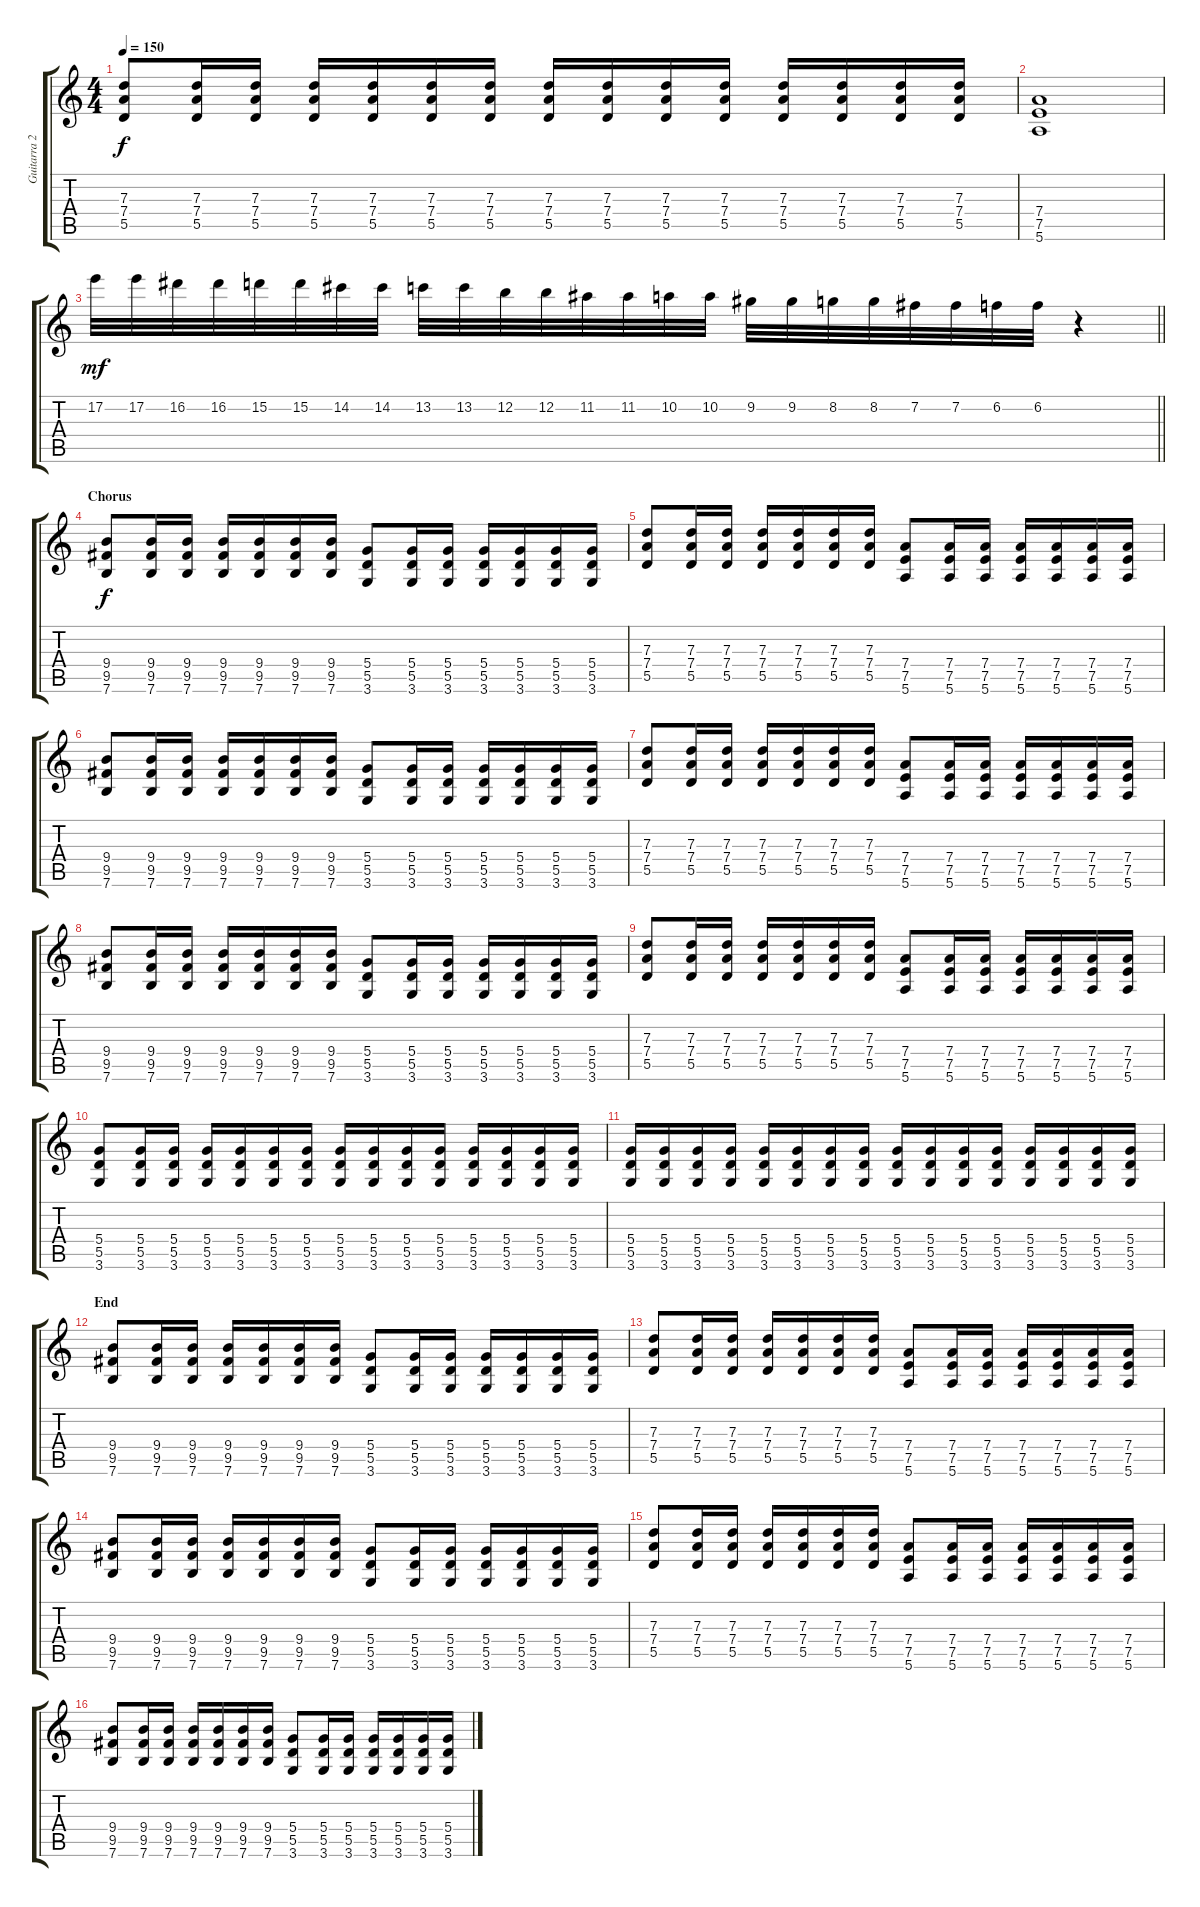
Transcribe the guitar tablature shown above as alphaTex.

\track ("Guitarra 2 - Erik" "Guitarra 2") {instrument distortionguitar}
\staff {score tabs}
\tuning (E4 B3 G3 D3 A2 E2) {hide}
\ts (4 4)
\tempo 150
\clef g2
\ks c
(7.3 7.4 5.5).8{dy f} (7.3 7.4 5.5).16 (7.3 7.4 5.5).16 (7.3 7.4 5.5).16 (7.3 7.4 5.5).16 (7.3 7.4 5.5).16 (7.3 7.4 5.5).16 (7.3 7.4 5.5).16 (7.3 7.4 5.5).16 (7.3 7.4 5.5).16 (7.3 7.4 5.5).16 (7.3 7.4 5.5).16 (7.3 7.4 5.5).16 (7.3 7.4 5.5).16 (7.3 7.4 5.5).16 |
(7.4 7.5 5.6).1 |
\barLineRight lightlight
17.2.32{dy mf instrument guitarfretnoise} 17.2.32 16.2.32 16.2.32 15.2.32 15.2.32 14.2.32 14.2.32 13.2.32 13.2.32 12.2.32 12.2.32 11.2.32 11.2.32 10.2.32 10.2.32 9.2.32 9.2.32 8.2.32 8.2.32 7.2.32 7.2.32 6.2.32 6.2.32 r.4 |
\section ("" "Chorus")
(9.4 9.5 7.6).8{dy f instrument distortionguitar} (9.4 9.5 7.6).16 (9.4 9.5 7.6).16 (9.4 9.5 7.6).16 (9.4 9.5 7.6).16 (9.4 9.5 7.6).16 (9.4 9.5 7.6).16 (5.4 5.5 3.6).8 (5.4 5.5 3.6).16 (5.4 5.5 3.6).16 (5.4 5.5 3.6).16 (5.4 5.5 3.6).16 (5.4 5.5 3.6).16 (5.4 5.5 3.6).16 |
(7.3 7.4 5.5).8 (7.3 7.4 5.5).16 (7.3 7.4 5.5).16 (7.3 7.4 5.5).16 (7.3 7.4 5.5).16 (7.3 7.4 5.5).16 (7.3 7.4 5.5).16 (7.4 7.5 5.6).8 (7.4 7.5 5.6).16 (7.4 7.5 5.6).16 (7.4 7.5 5.6).16 (7.4 7.5 5.6).16 (7.4 7.5 5.6).16 (7.4 7.5 5.6).16 |
(9.4 9.5 7.6).8 (9.4 9.5 7.6).16 (9.4 9.5 7.6).16 (9.4 9.5 7.6).16 (9.4 9.5 7.6).16 (9.4 9.5 7.6).16 (9.4 9.5 7.6).16 (5.4 5.5 3.6).8 (5.4 5.5 3.6).16 (5.4 5.5 3.6).16 (5.4 5.5 3.6).16 (5.4 5.5 3.6).16 (5.4 5.5 3.6).16 (5.4 5.5 3.6).16 |
(7.3 7.4 5.5).8 (7.3 7.4 5.5).16 (7.3 7.4 5.5).16 (7.3 7.4 5.5).16 (7.3 7.4 5.5).16 (7.3 7.4 5.5).16 (7.3 7.4 5.5).16 (7.4 7.5 5.6).8 (7.4 7.5 5.6).16 (7.4 7.5 5.6).16 (7.4 7.5 5.6).16 (7.4 7.5 5.6).16 (7.4 7.5 5.6).16 (7.4 7.5 5.6).16 |
(9.4 9.5 7.6).8 (9.4 9.5 7.6).16 (9.4 9.5 7.6).16 (9.4 9.5 7.6).16 (9.4 9.5 7.6).16 (9.4 9.5 7.6).16 (9.4 9.5 7.6).16 (5.4 5.5 3.6).8 (5.4 5.5 3.6).16 (5.4 5.5 3.6).16 (5.4 5.5 3.6).16 (5.4 5.5 3.6).16 (5.4 5.5 3.6).16 (5.4 5.5 3.6).16 |
(7.3 7.4 5.5).8 (7.3 7.4 5.5).16 (7.3 7.4 5.5).16 (7.3 7.4 5.5).16 (7.3 7.4 5.5).16 (7.3 7.4 5.5).16 (7.3 7.4 5.5).16 (7.4 7.5 5.6).8 (7.4 7.5 5.6).16 (7.4 7.5 5.6).16 (7.4 7.5 5.6).16 (7.4 7.5 5.6).16 (7.4 7.5 5.6).16 (7.4 7.5 5.6).16 |
(5.4 5.5 3.6).8 (5.4 5.5 3.6).16 (5.4 5.5 3.6).16 (5.4 5.5 3.6).16 (5.4 5.5 3.6).16 (5.4 5.5 3.6).16 (5.4 5.5 3.6).16 (5.4 5.5 3.6).16 (5.4 5.5 3.6).16 (5.4 5.5 3.6).16 (5.4 5.5 3.6).16 (5.4 5.5 3.6).16 (5.4 5.5 3.6).16 (5.4 5.5 3.6).16 (5.4 5.5 3.6).16 |
(5.4 5.5 3.6).16 (5.4 5.5 3.6).16 (5.4 5.5 3.6).16 (5.4 5.5 3.6).16 (5.4 5.5 3.6).16 (5.4 5.5 3.6).16 (5.4 5.5 3.6).16 (5.4 5.5 3.6).16 (5.4 5.5 3.6).16 (5.4 5.5 3.6).16 (5.4 5.5 3.6).16 (5.4 5.5 3.6).16 (5.4 5.5 3.6).16 (5.4 5.5 3.6).16 (5.4 5.5 3.6).16 (5.4 5.5 3.6).16 |
\section ("" "End")
(9.4 9.5 7.6).8 (9.4 9.5 7.6).16 (9.4 9.5 7.6).16 (9.4 9.5 7.6).16 (9.4 9.5 7.6).16 (9.4 9.5 7.6).16 (9.4 9.5 7.6).16 (5.4 5.5 3.6).8 (5.4 5.5 3.6).16 (5.4 5.5 3.6).16 (5.4 5.5 3.6).16 (5.4 5.5 3.6).16 (5.4 5.5 3.6).16 (5.4 5.5 3.6).16 |
(7.3 7.4 5.5).8 (7.3 7.4 5.5).16 (7.3 7.4 5.5).16 (7.3 7.4 5.5).16 (7.3 7.4 5.5).16 (7.3 7.4 5.5).16 (7.3 7.4 5.5).16 (7.4 7.5 5.6).8 (7.4 7.5 5.6).16 (7.4 7.5 5.6).16 (7.4 7.5 5.6).16 (7.4 7.5 5.6).16 (7.4 7.5 5.6).16 (7.4 7.5 5.6).16 |
(9.4 9.5 7.6).8 (9.4 9.5 7.6).16 (9.4 9.5 7.6).16 (9.4 9.5 7.6).16 (9.4 9.5 7.6).16 (9.4 9.5 7.6).16 (9.4 9.5 7.6).16 (5.4 5.5 3.6).8 (5.4 5.5 3.6).16 (5.4 5.5 3.6).16 (5.4 5.5 3.6).16 (5.4 5.5 3.6).16 (5.4 5.5 3.6).16 (5.4 5.5 3.6).16 |
(7.3 7.4 5.5).8 (7.3 7.4 5.5).16 (7.3 7.4 5.5).16 (7.3 7.4 5.5).16 (7.3 7.4 5.5).16 (7.3 7.4 5.5).16 (7.3 7.4 5.5).16 (7.4 7.5 5.6).8 (7.4 7.5 5.6).16 (7.4 7.5 5.6).16 (7.4 7.5 5.6).16 (7.4 7.5 5.6).16 (7.4 7.5 5.6).16 (7.4 7.5 5.6).16 |
(9.4 9.5 7.6).8 (9.4 9.5 7.6).16 (9.4 9.5 7.6).16 (9.4 9.5 7.6).16 (9.4 9.5 7.6).16 (9.4 9.5 7.6).16 (9.4 9.5 7.6).16 (5.4 5.5 3.6).8 (5.4 5.5 3.6).16 (5.4 5.5 3.6).16 (5.4 5.5 3.6).16 (5.4 5.5 3.6).16 (5.4 5.5 3.6).16 (5.4 5.5 3.6).16
